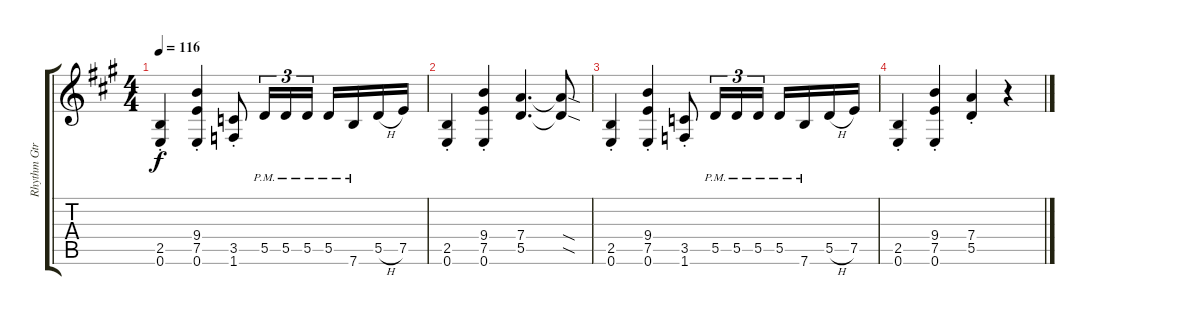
\track ("Rhythm Gtr. 1" "Rhythm Gtr") {instrument distortionguitar}
\staff {score tabs}
\tuning (E4 B3 G3 D3 A2 E2) {hide}
\ts (4 4)
\tempo 116
\clef g2
\ks a
(2.5{st} 0.6{st}).4{dy f} (9.4{st} 7.5{st} 0.6{st}).4 (3.5{st} 1.6{st}).8 5.5{pm}.16{tu (3 2)} 5.5{pm}.16{tu (3 2)} 5.5{pm}.16{tu (3 2)} 5.5{pm}.16 7.6{pm}.16 5.5{h}.16 7.5.16 |
(2.5{st} 0.6{st}).4 (9.4{st} 7.5{st} 0.6{st}).4 (7.4 5.5).4{d} (7.4{sod t} 5.5{sod t}).8 |
(2.5{st} 0.6{st}).4 (9.4{st} 7.5{st} 0.6{st}).4 (3.5{st} 1.6{st}).8 5.5{pm}.16{tu (3 2)} 5.5{pm}.16{tu (3 2)} 5.5{pm}.16{tu (3 2)} 5.5{pm}.16 7.6{pm}.16 5.5{h}.16 7.5.16 |
(2.5{st} 0.6{st}).4 (9.4{st} 7.5{st} 0.6{st}).4 (7.4{st} 5.5{st}).4 r.4
